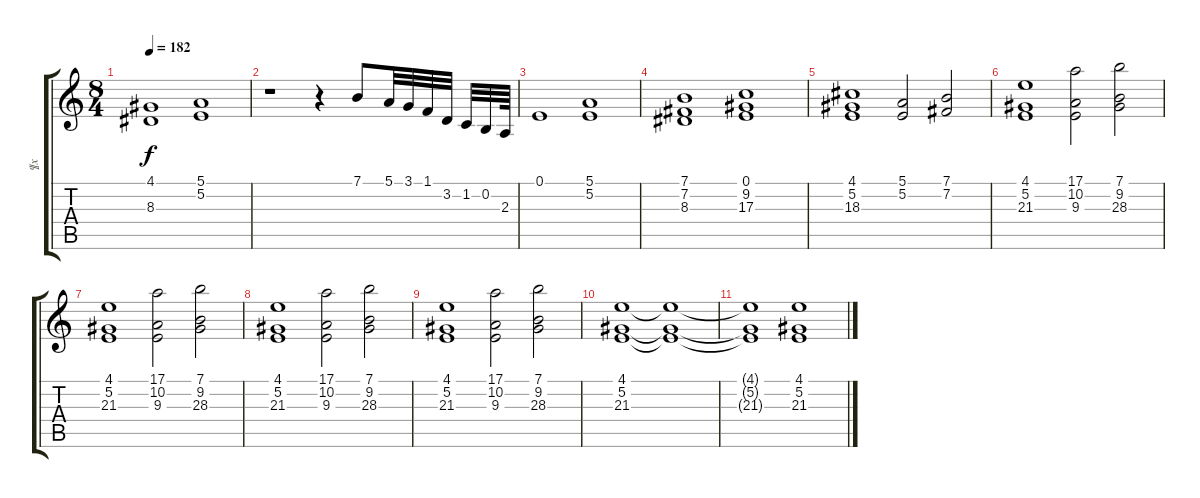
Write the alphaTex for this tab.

\track ("¶x" "¶x") {instrument stringensemble1}
\staff {score tabs}
\tuning (E4 B3 G3 D3 A2 E2) {hide}
\ts (8 4)
\tempo 182
\clef g2
\ks c
(4.1 8.3).1{dy f} (5.1 5.2).1 |
r.1 r.4 7.1.8 5.1.32 3.1.32 1.1.32 3.2.32 1.2.32 0.2.32 2.3.64 |
0.1.1 (5.1 5.2).1 |
(7.1 7.2 8.3).1 (0.1 9.2 17.3).1 |
(4.1 5.2 18.3).1 (5.1 5.2).2 (7.1 7.2).2 |
(4.1 5.2 21.3).1 (17.1 10.2 9.3).2 (7.1 9.2 28.3).2 |
(4.1 5.2 21.3).1 (17.1 10.2 9.3).2 (7.1 9.2 28.3).2 |
(4.1 5.2 21.3).1 (17.1 10.2 9.3).2 (7.1 9.2 28.3).2 |
(4.1 5.2 21.3).1 (17.1 10.2 9.3).2 (7.1 9.2 28.3).2 |
(4.1 5.2 21.3).1 (4.1{t} 5.2{t} 21.3{t}).1 |
(4.1{t} 5.2{t} 21.3{t}).1 (4.1 5.2 21.3).1
